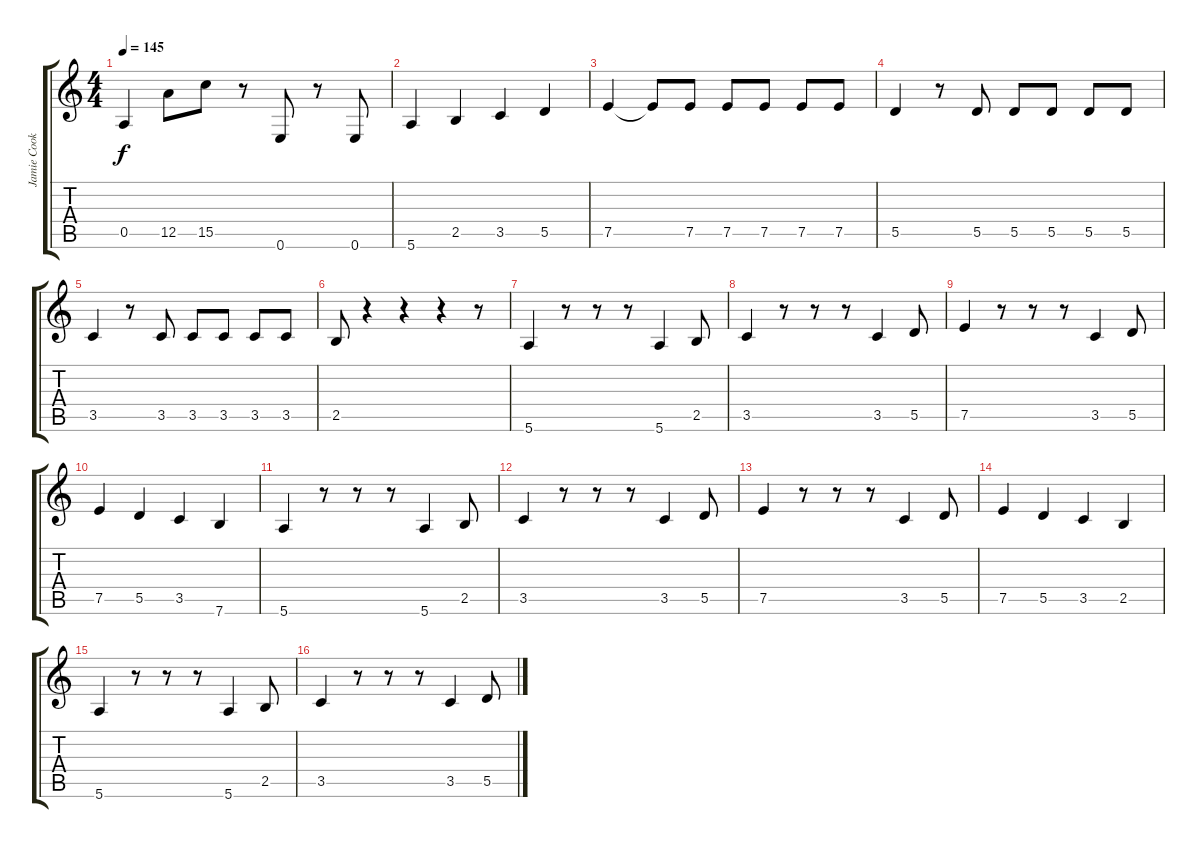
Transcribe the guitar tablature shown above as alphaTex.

\track ("Jamie Cook" "Jamie Cook") {instrument distortionguitar}
\staff {score tabs}
\tuning (E4 B3 G3 D3 A2 E2) {hide}
\ts (4 4)
\tempo 145
\clef g2
\ks c
0.5.4{dy f} 12.5.8 15.5.8 r.8 0.6.8 r.8 0.6.8 |
5.6.4 2.5.4 3.5.4 5.5.4 |
7.5.4 7.5{t}.8 7.5.8 7.5.8 7.5.8 7.5.8 7.5.8 |
5.5.4 r.8 5.5.8 5.5.8 5.5.8 5.5.8 5.5.8 |
3.5.4 r.8 3.5.8 3.5.8 3.5.8 3.5.8 3.5.8 |
2.5.8 r.4 r.4 r.4 r.8 |
5.6.4 r.8 r.8 r.8 5.6.4 2.5.8 |
3.5.4 r.8 r.8 r.8 3.5.4 5.5.8 |
7.5.4 r.8 r.8 r.8 3.5.4 5.5.8 |
7.5.4 5.5.4 3.5.4 7.6.4 |
5.6.4 r.8 r.8 r.8 5.6.4 2.5.8 |
3.5.4 r.8 r.8 r.8 3.5.4 5.5.8 |
7.5.4 r.8 r.8 r.8 3.5.4 5.5.8 |
7.5.4 5.5.4 3.5.4 2.5.4 |
5.6.4 r.8 r.8 r.8 5.6.4 2.5.8 |
3.5.4 r.8 r.8 r.8 3.5.4 5.5.8
